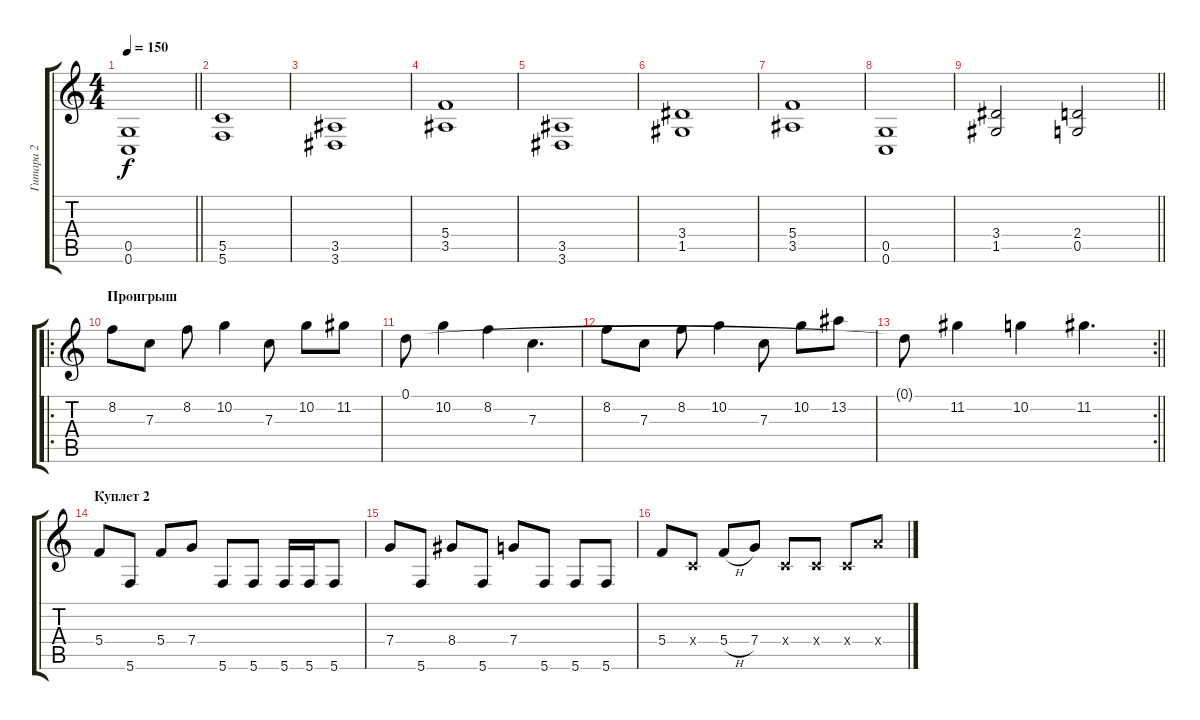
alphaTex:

\track ("Гитара 2" "Гитара 2") {instrument distortionguitar}
\staff {score tabs}
\tuning (D4 A3 F3 C3 G2 C2) {hide}
\ts (4 4)
\tempo 150
\clef g2
\barLineRight lightlight
\ks c
(0.5 0.6).1{dy f} |
\section ("" "")
(5.5 5.6).1 |
(3.5 3.6).1 |
(5.4 3.5).1 |
(3.5 3.6).1 |
(3.4 1.5).1 |
(5.4 3.5).1 |
(0.5 0.6).1 |
\barLineRight lightlight
(3.4 1.5).2 (2.4 0.5).2 |
\ro
\section ("" "Проигрыш")
8.2.8 7.3.8 8.2.8 10.2.4 7.3.8 10.2.8 11.2.8 |
0.1.8 10.2.4 8.2.4 7.3.4{d} |
8.2.8 7.3.8 8.2.8 10.2.4 7.3.8 10.2.8 13.2.8 |
\rc 2
\barLineRight lightlight
0.1{t}.8 11.2.4 10.2.4 11.2.4{d} |
\section ("" "Куплет 2")
5.4.8 5.6.8 5.4.8 7.4.8 5.6.8 5.6.8 5.6.16 5.6.16 5.6.8 |
7.4.8 5.6.8 8.4.8 5.6.8 7.4.8 5.6.8 5.6.8 5.6.8 |
5.4.8 0.4{x}.8 5.4{h}.8 7.4.8 0.4{x}.8 0.4{x}.8 0.4{x}.8 9.4{x}.8
